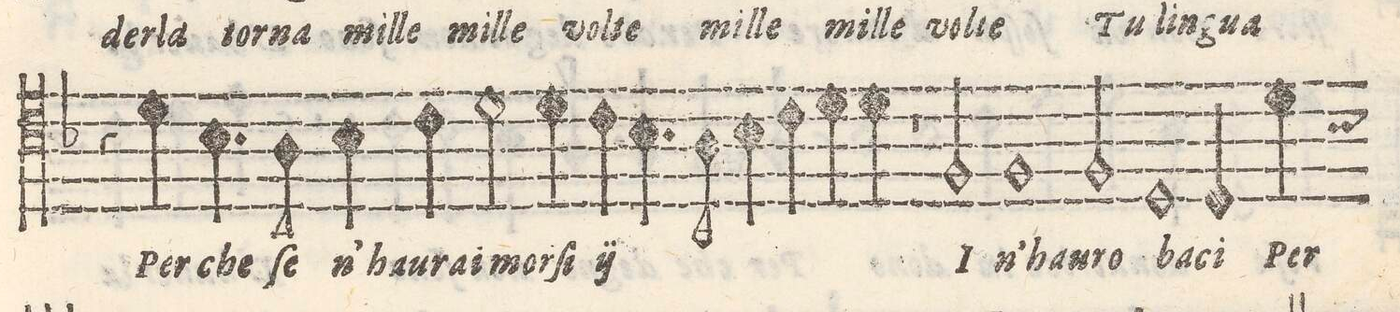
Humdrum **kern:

**kern	**text
*I"QVINTO	*
*clefC4	*
*k[b-]	*
*met(C)	*
*M4/4	*
=70-	=70-
4r	.
4d\	Per
4.B-\	che
8A\	ſe
=71-	=71-
4B-\	n' hau-
4c\	-rai
2d\	mor-
=72-	=72-
4d\	-xi
*	*ij
4c\	Per
4.B-\	che
8A\	ſe
=73-	=73-
4B-\	n' hau-
4c\	-rai
4d\	mor-
4d\	-ſi
*	*Xij
=74-	=74-
1r	.
=75-	=75-
2F/	I
1F/	n' hau-
=76-	=76-
2F/	-ro
=77-	=77-
1D	ba-
=78-	=78-
4D/	-ci
4d\	Per
*-	*-
